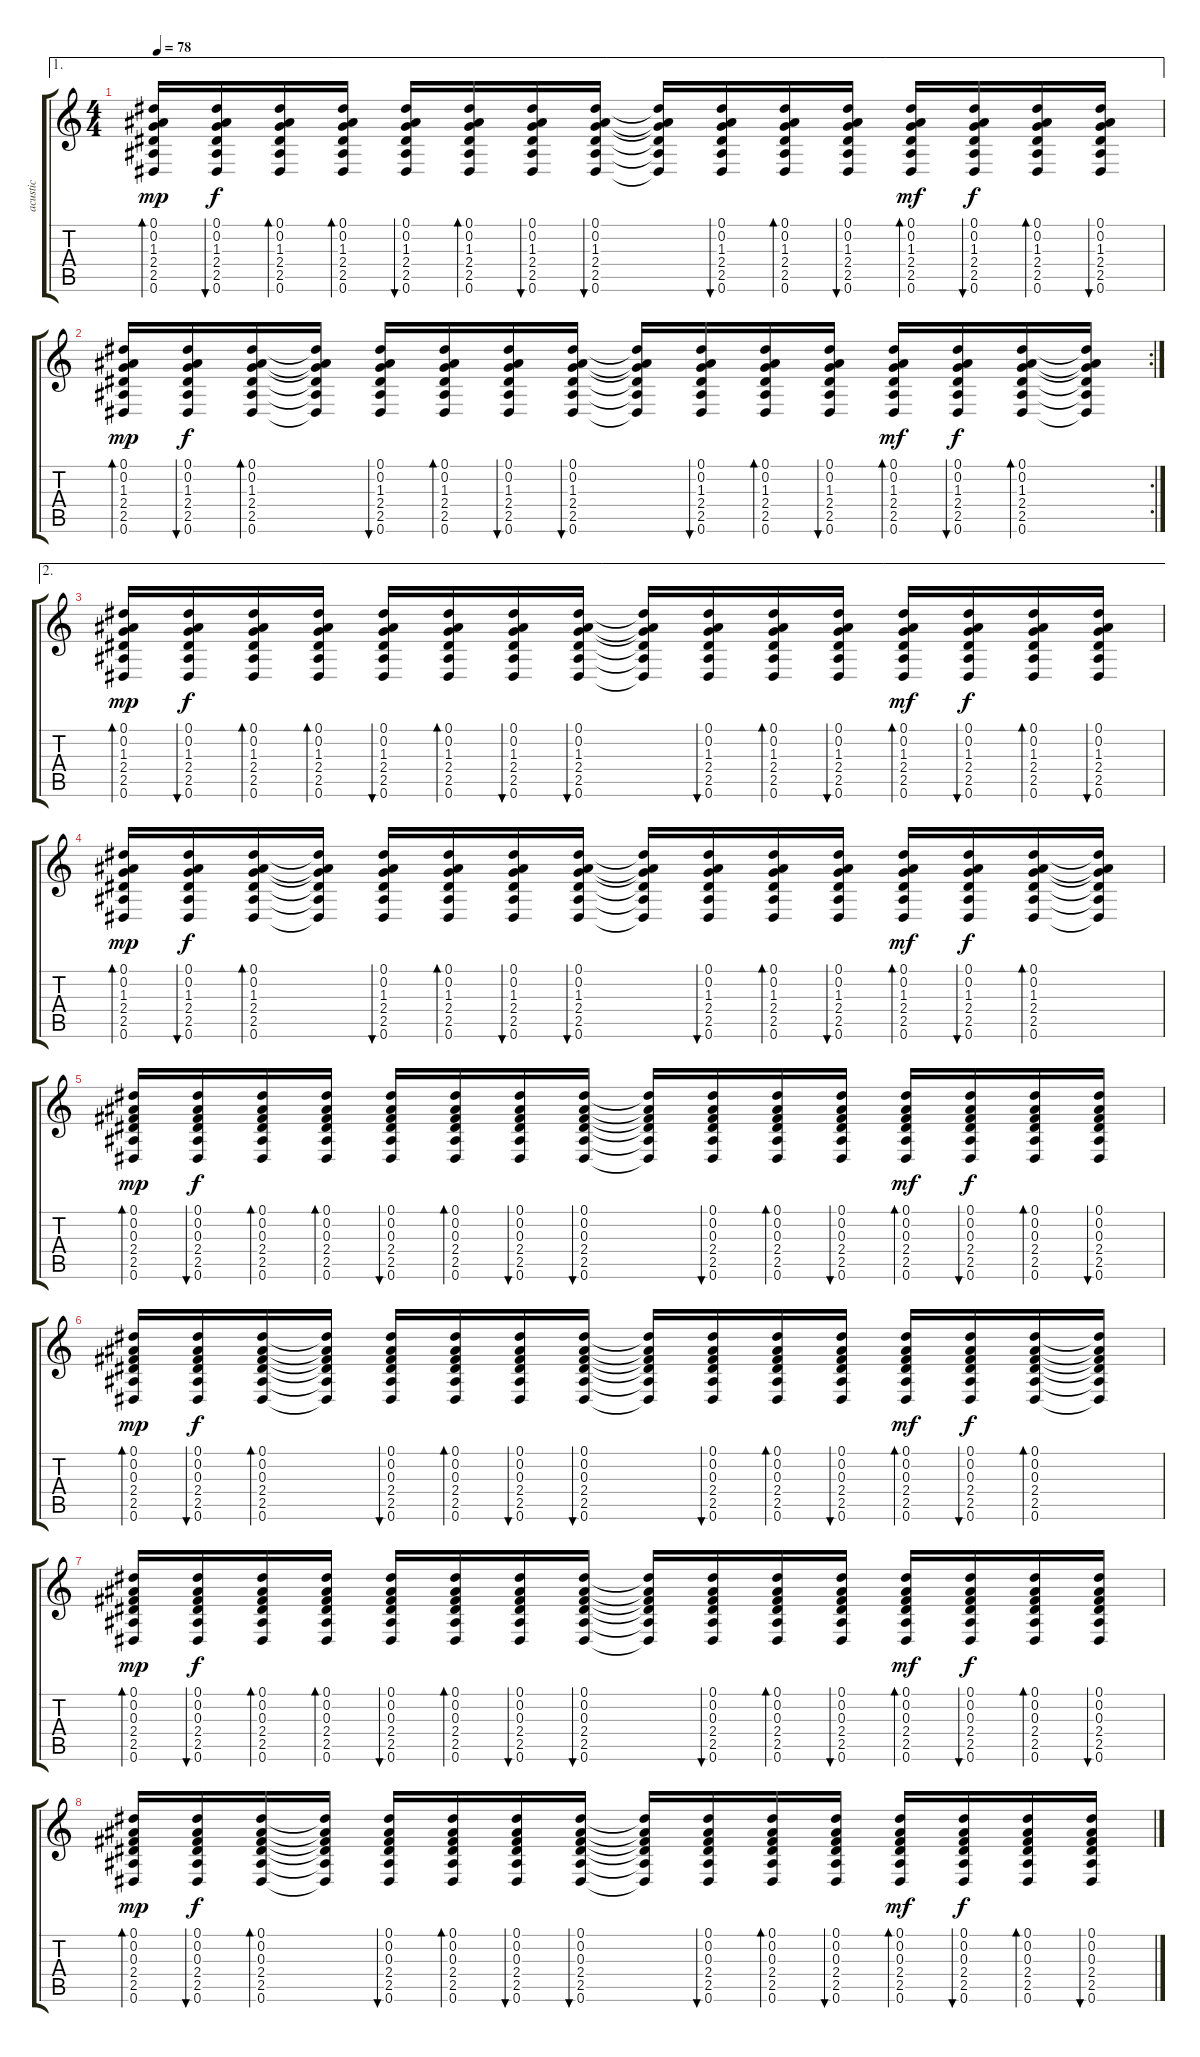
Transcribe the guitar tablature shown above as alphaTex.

\track ("acustic" "acustic") {instrument acousticguitarsteel}
\staff {score tabs}
\tuning (Eb4 Bb3 Gb3 Db3 Ab2 Eb2) {hide}
\ae 1
\ts (4 4)
\tempo 78
\clef g2
\ks c
(0.1 0.2 1.3 2.4 2.5 0.6).16{bd 30 dy mp} (0.1 0.2 1.3 2.4 2.5 0.6).16{bu 30 dy f} (0.1 0.2 1.3 2.4 2.5 0.6).16{bd 30} (0.1 0.2 1.3 2.4 2.5 0.6).16{bd 30} (0.1 0.2 1.3 2.4 2.5 0.6).16{bu 30} (0.1 0.2 1.3 2.4 2.5 0.6).16{bd 30} (0.1 0.2 1.3 2.4 2.5 0.6).16{bu 30} (0.1 0.2 1.3 2.4 2.5 0.6).16{bu 30} (0.1{t} 0.2{t} 1.3{t} 2.4{t} 2.5{t} 0.6{t}).16 (0.1 0.2 1.3 2.4 2.5 0.6).16{bu 30} (0.1 0.2 1.3 2.4 2.5 0.6).16{bd 30} (0.1 0.2 1.3 2.4 2.5 0.6).16{bu 30} (0.1 0.2 1.3 2.4 2.5 0.6).16{bd 60 dy mf} (0.1 0.2 1.3 2.4 2.5 0.6).16{bu 30 dy f} (0.1 0.2 1.3 2.4 2.5 0.6).16{bd 30} (0.1 0.2 1.3 2.4 2.5 0.6).16{bu 30} |
\rc 2
(0.1 0.2 1.3 2.4 2.5 0.6).16{bd 30 dy mp} (0.1 0.2 1.3 2.4 2.5 0.6).16{bu 30 dy f} (0.1 0.2 1.3 2.4 2.5 0.6).16{bd 30} (0.1{t} 0.2{t} 1.3{t} 2.4{t} 2.5{t} 0.6{t}).16 (0.1 0.2 1.3 2.4 2.5 0.6).16{bu 30} (0.1 0.2 1.3 2.4 2.5 0.6).16{bd 30} (0.1 0.2 1.3 2.4 2.5 0.6).16{bu 30} (0.1 0.2 1.3 2.4 2.5 0.6).16{bu 30} (0.1{t} 0.2{t} 1.3{t} 2.4{t} 2.5{t} 0.6{t}).16 (0.1 0.2 1.3 2.4 2.5 0.6).16{bu 30} (0.1 0.2 1.3 2.4 2.5 0.6).16{bd 30} (0.1 0.2 1.3 2.4 2.5 0.6).16{bu 30} (0.1 0.2 1.3 2.4 2.5 0.6).16{bd 60 dy mf} (0.1 0.2 1.3 2.4 2.5 0.6).16{bu 30 dy f} (0.1 0.2 1.3 2.4 2.5 0.6).16{bd 240} (0.1{t} 0.2{t} 1.3{t} 2.4{t} 2.5{t} 0.6{t}).16 |
\ae 2
(0.1 0.2 1.3 2.4 2.5 0.6).16{bd 30 dy mp} (0.1 0.2 1.3 2.4 2.5 0.6).16{bu 30 dy f} (0.1 0.2 1.3 2.4 2.5 0.6).16{bd 30} (0.1 0.2 1.3 2.4 2.5 0.6).16{bd 30} (0.1 0.2 1.3 2.4 2.5 0.6).16{bu 30} (0.1 0.2 1.3 2.4 2.5 0.6).16{bd 30} (0.1 0.2 1.3 2.4 2.5 0.6).16{bu 30} (0.1 0.2 1.3 2.4 2.5 0.6).16{bu 30} (0.1{t} 0.2{t} 1.3{t} 2.4{t} 2.5{t} 0.6{t}).16 (0.1 0.2 1.3 2.4 2.5 0.6).16{bu 30} (0.1 0.2 1.3 2.4 2.5 0.6).16{bd 30} (0.1 0.2 1.3 2.4 2.5 0.6).16{bu 30} (0.1 0.2 1.3 2.4 2.5 0.6).16{bd 60 dy mf} (0.1 0.2 1.3 2.4 2.5 0.6).16{bu 30 dy f} (0.1 0.2 1.3 2.4 2.5 0.6).16{bd 30} (0.1 0.2 1.3 2.4 2.5 0.6).16{bu 30} |
(0.1 0.2 1.3 2.4 2.5 0.6).16{bd 30 dy mp} (0.1 0.2 1.3 2.4 2.5 0.6).16{bu 30 dy f} (0.1 0.2 1.3 2.4 2.5 0.6).16{bd 30} (0.1{t} 0.2{t} 1.3{t} 2.4{t} 2.5{t} 0.6{t}).16 (0.1 0.2 1.3 2.4 2.5 0.6).16{bu 30} (0.1 0.2 1.3 2.4 2.5 0.6).16{bd 30} (0.1 0.2 1.3 2.4 2.5 0.6).16{bu 30} (0.1 0.2 1.3 2.4 2.5 0.6).16{bu 30} (0.1{t} 0.2{t} 1.3{t} 2.4{t} 2.5{t} 0.6{t}).16 (0.1 0.2 1.3 2.4 2.5 0.6).16{bu 30} (0.1 0.2 1.3 2.4 2.5 0.6).16{bd 30} (0.1 0.2 1.3 2.4 2.5 0.6).16{bu 30} (0.1 0.2 1.3 2.4 2.5 0.6).16{bd 60 dy mf} (0.1 0.2 1.3 2.4 2.5 0.6).16{bu 30 dy f} (0.1 0.2 1.3 2.4 2.5 0.6).16{bd 240} (0.1{t} 0.2{t} 1.3{t} 2.4{t} 2.5{t} 0.6{t}).16 |
(0.1 0.2 0.3 2.4 2.5 0.6).16{bd 30 dy mp} (0.1 0.2 0.3 2.4 2.5 0.6).16{bu 30 dy f} (0.1 0.2 0.3 2.4 2.5 0.6).16{bd 30} (0.1 0.2 0.3 2.4 2.5 0.6).16{bd 30} (0.1 0.2 0.3 2.4 2.5 0.6).16{bu 30} (0.1 0.2 0.3 2.4 2.5 0.6).16{bd 30} (0.1 0.2 0.3 2.4 2.5 0.6).16{bu 30} (0.1 0.2 0.3 2.4 2.5 0.6).16{bu 30} (0.1{t} 0.2{t} 0.3{t} 2.4{t} 2.5{t} 0.6{t}).16 (0.1 0.2 0.3 2.4 2.5 0.6).16{bu 30} (0.1 0.2 0.3 2.4 2.5 0.6).16{bd 30} (0.1 0.2 0.3 2.4 2.5 0.6).16{bu 30} (0.1 0.2 0.3 2.4 2.5 0.6).16{bd 60 dy mf} (0.1 0.2 0.3 2.4 2.5 0.6).16{bu 30 dy f} (0.1 0.2 0.3 2.4 2.5 0.6).16{bd 30} (0.1 0.2 0.3 2.4 2.5 0.6).16{bu 30} |
(0.1 0.2 0.3 2.4 2.5 0.6).16{bd 30 dy mp} (0.1 0.2 0.3 2.4 2.5 0.6).16{bu 30 dy f} (0.1 0.2 0.3 2.4 2.5 0.6).16{bd 30} (0.1{t} 0.2{t} 0.3{t} 2.4{t} 2.5{t} 0.6{t}).16 (0.1 0.2 0.3 2.4 2.5 0.6).16{bu 30} (0.1 0.2 0.3 2.4 2.5 0.6).16{bd 30} (0.1 0.2 0.3 2.4 2.5 0.6).16{bu 30} (0.1 0.2 0.3 2.4 2.5 0.6).16{bu 30} (0.1{t} 0.2{t} 0.3{t} 2.4{t} 2.5{t} 0.6{t}).16 (0.1 0.2 0.3 2.4 2.5 0.6).16{bu 30} (0.1 0.2 0.3 2.4 2.5 0.6).16{bd 30} (0.1 0.2 0.3 2.4 2.5 0.6).16{bu 30} (0.1 0.2 0.3 2.4 2.5 0.6).16{bd 60 dy mf} (0.1 0.2 0.3 2.4 2.5 0.6).16{bu 30 dy f} (0.1 0.2 0.3 2.4 2.5 0.6).16{bd 30} (0.1{t} 0.2{t} 0.3{t} 2.4{t} 2.5{t} 0.6{t}).16 |
(0.1 0.2 0.3 2.4 2.5 0.6).16{bd 30 dy mp} (0.1 0.2 0.3 2.4 2.5 0.6).16{bu 30 dy f} (0.1 0.2 0.3 2.4 2.5 0.6).16{bd 30} (0.1 0.2 0.3 2.4 2.5 0.6).16{bd 30} (0.1 0.2 0.3 2.4 2.5 0.6).16{bu 30} (0.1 0.2 0.3 2.4 2.5 0.6).16{bd 30} (0.1 0.2 0.3 2.4 2.5 0.6).16{bu 30} (0.1 0.2 0.3 2.4 2.5 0.6).16{bu 30} (0.1{t} 0.2{t} 0.3{t} 2.4{t} 2.5{t} 0.6{t}).16 (0.1 0.2 0.3 2.4 2.5 0.6).16{bu 30} (0.1 0.2 0.3 2.4 2.5 0.6).16{bd 30} (0.1 0.2 0.3 2.4 2.5 0.6).16{bu 30} (0.1 0.2 0.3 2.4 2.5 0.6).16{bd 60 dy mf} (0.1 0.2 0.3 2.4 2.5 0.6).16{bu 30 dy f} (0.1 0.2 0.3 2.4 2.5 0.6).16{bd 30} (0.1 0.2 0.3 2.4 2.5 0.6).16{bu 30} |
(0.1 0.2 0.3 2.4 2.5 0.6).16{bd 30 dy mp} (0.1 0.2 0.3 2.4 2.5 0.6).16{bu 30 dy f} (0.1 0.2 0.3 2.4 2.5 0.6).16{bd 30} (0.1{t} 0.2{t} 0.3{t} 2.4{t} 2.5{t} 0.6{t}).16 (0.1 0.2 0.3 2.4 2.5 0.6).16{bu 30} (0.1 0.2 0.3 2.4 2.5 0.6).16{bd 30} (0.1 0.2 0.3 2.4 2.5 0.6).16{bu 30} (0.1 0.2 0.3 2.4 2.5 0.6).16{bu 30} (0.1{t} 0.2{t} 0.3{t} 2.4{t} 2.5{t} 0.6{t}).16 (0.1 0.2 0.3 2.4 2.5 0.6).16{bu 30} (0.1 0.2 0.3 2.4 2.5 0.6).16{bd 30} (0.1 0.2 0.3 2.4 2.5 0.6).16{bu 30} (0.1 0.2 0.3 2.4 2.5 0.6).16{bd 60 dy mf} (0.1 0.2 0.3 2.4 2.5 0.6).16{bu 30 dy f} (0.1 0.2 0.3 2.4 2.5 0.6).16{bd 30} (0.1 0.2 0.3 2.4 2.5 0.6).16{bu 30}
